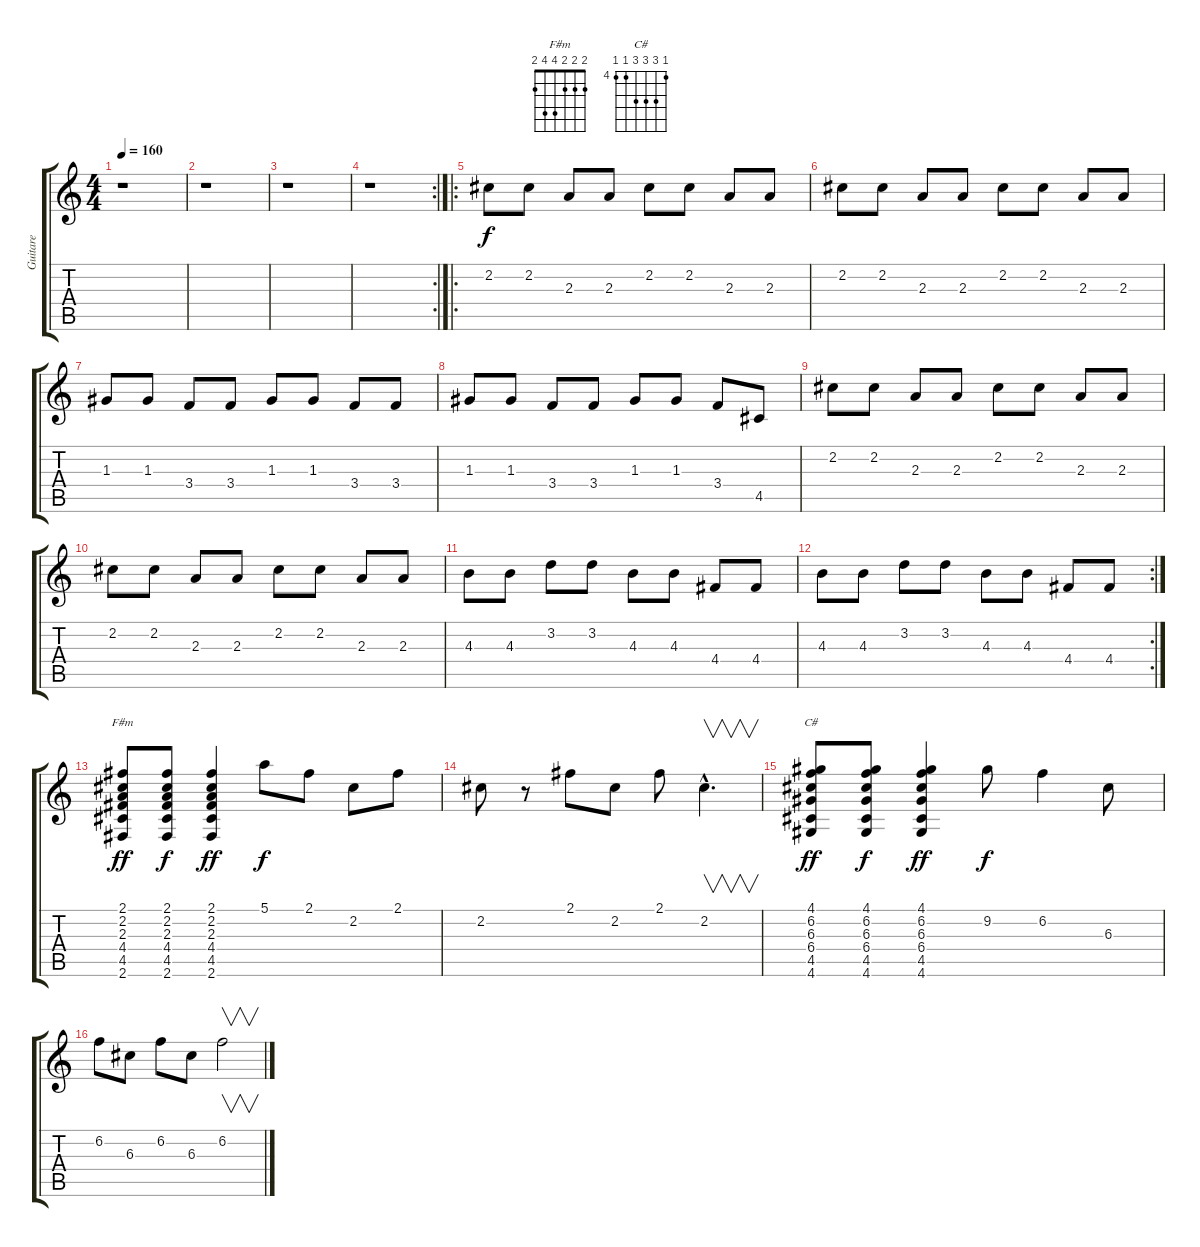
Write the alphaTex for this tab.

\track ("Guitare" "Guitare") {instrument distortionguitar}
\staff {score tabs}
\tuning (E4 B3 G3 D3 A2 E2) {hide}
\chord ("F#m" 2 2 2 4 4 2)
\chord ("C#" 4 6 6 6 4 4) {firstfret 4}
\ts (4 4)
\tempo 160
\clef g2
\ks c
r.1{dy f} |
r.1 |
r.1 |
\rc 2
r.1 |
\ro
2.2.8{volume 11 instrument electricguitarmuted} 2.2.8 2.3.8 2.3.8 2.2.8 2.2.8 2.3.8 2.3.8 |
2.2.8 2.2.8 2.3.8 2.3.8 2.2.8 2.2.8 2.3.8 2.3.8 |
1.3.8 1.3.8 3.4.8 3.4.8 1.3.8 1.3.8 3.4.8 3.4.8 |
1.3.8 1.3.8 3.4.8 3.4.8 1.3.8 1.3.8 3.4.8 4.5.8 |
2.2.8 2.2.8 2.3.8 2.3.8 2.2.8 2.2.8 2.3.8 2.3.8 |
2.2.8 2.2.8 2.3.8 2.3.8 2.2.8 2.2.8 2.3.8 2.3.8 |
4.3.8 4.3.8 3.2.8 3.2.8 4.3.8 4.3.8 4.4.8 4.4.8 |
\rc 2
4.3.8 4.3.8 3.2.8 3.2.8 4.3.8 4.3.8 4.4.8 4.4.8 |
(2.1 2.2 2.3 4.4 4.5 2.6).8{ch "F#m" dy ff volume 11 instrument distortionguitar} (2.1 2.2 2.3 4.4 4.5 2.6).8{dy f} (2.1 2.2 2.3 4.4 4.5 2.6).4{dy ff} 5.1.8{dy f} 2.1.8 2.2.8 2.1.8 |
2.2.8 r.8 2.1.8 2.2.8 2.1.8 2.2{hac}.4{v d} |
(4.1 6.2 6.3 6.4 4.5 4.6).8{ch "C#" dy ff} (4.1 6.2 6.3 6.4 4.5 4.6).8{dy f} (4.1 6.2 6.3 6.4 4.5 4.6).4{dy ff} 9.2.8{dy f} 6.2.4 6.3.8 |
6.2.8 6.3.8 6.2.8 6.3.8 6.2.2{v}
